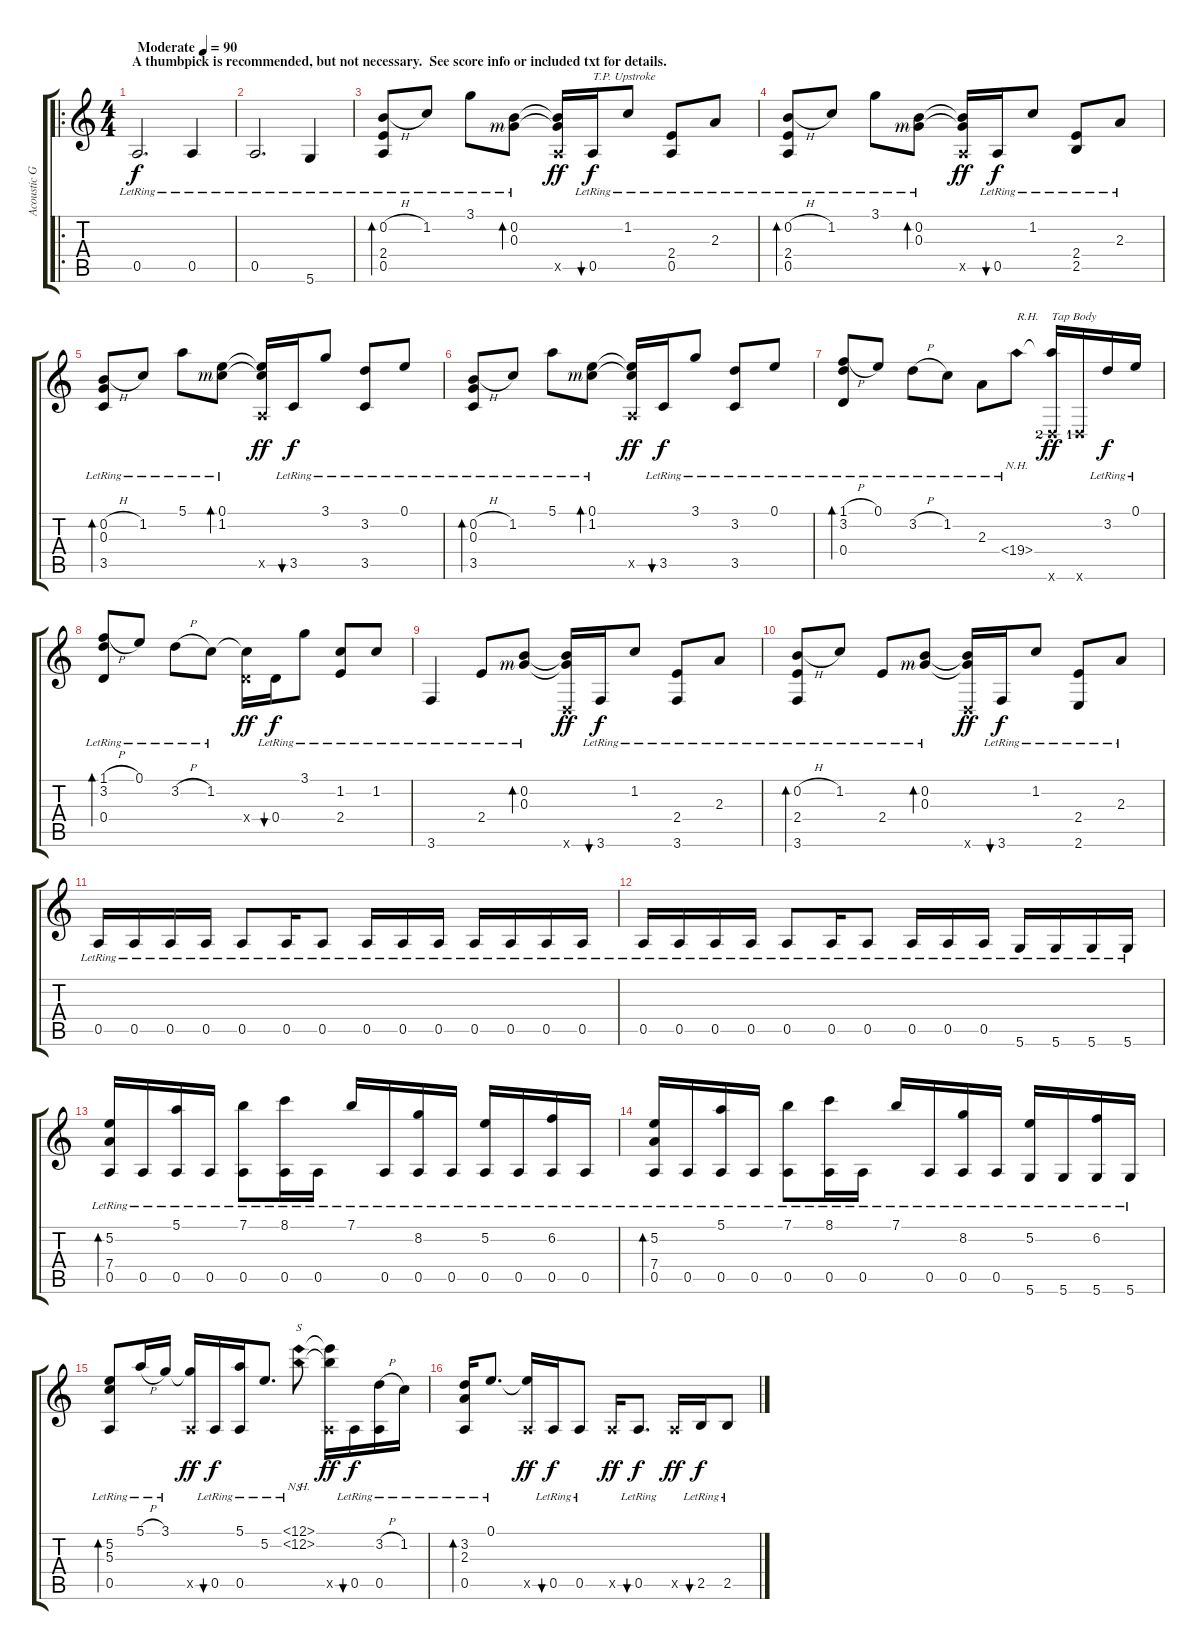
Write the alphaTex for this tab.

\track ("Acoustic Guitar 1" "Acoustic G") {instrument acousticguitarsteel}
\staff {score tabs}
\tuning (E4 B3 G3 D3 A2 D2) {hide}
\ro
\ts (4 4)
\section ("" "A thumbpick is recommended, but not necessary.  See score info or included txt for details.")
\tempo (90 "Moderate")
\clef g2
\ks c
0.5{lr}.2{d dy f instrument acousticguitarsteel} 0.5{lr}.4 |
0.5{lr}.2{d} 5.6{lr}.4 |
(0.2{h lr} 2.4{lr} 0.5{lr}).8{bd 60} 1.2{lr}.8 3.1{lr}.8 (0.2{lr} 0.3{lr rf 3}).8{bd 30} (0.2{t} 0.3{t} 0.5{x}).16{dy ff} 0.5{lr}.16{bu 60 txt "T.P. Upstroke" dy f} 1.2{lr}.8 (2.4{lr} 0.5{lr}).8 2.3{lr}.8 |
(0.2{h lr} 2.4{lr} 0.5{lr}).8{bd 60} 1.2{lr}.8 3.1{lr}.8 (0.2{lr} 0.3{lr rf 3}).8{bd 30} (0.2{t} 0.3{t} 0.5{x}).16{dy ff} 0.5{lr}.16{bu 60 dy f} 1.2{lr}.8 (2.4{lr} 2.5{lr}).8 2.3{lr}.8 |
(0.2{h lr} 0.3{lr} 3.5{lr}).8{bd 60} 1.2{lr}.8 5.1{lr}.8 (0.1{lr} 1.2{lr rf 3}).8{bd 30} (0.1{t} 1.2{t} 0.5{x}).16{dy ff} 3.5{lr}.16{bu 60 dy f} 3.1{lr}.8 (3.2{lr} 3.5{lr}).8 0.1{lr}.8 |
(0.2{h lr} 0.3{lr} 3.5{lr}).8{bd 60} 1.2{lr}.8 5.1{lr}.8 (0.1{lr} 1.2{lr rf 3}).8{bd 30} (0.1{t} 1.2{t} 0.5{x}).16{dy ff} 3.5{lr}.16{bu 60 dy f} 3.1{lr}.8 (3.2{lr} 3.5{lr}).8 0.1{lr}.8 |
(1.1{h lr} 3.2{lr} 0.4{lr}).8{bd 60} 0.1{lr}.8 3.2{h lr}.8 1.2{lr}.8 2.3{lr}.8 19.4{nh lr}.8{txt "R.H."} (19.4{t} 0.6{x lf 3}).16{txt "Tap Body" dy ff} 0.6{x lf 2}.16 3.2{lr}.16{dy f} 0.1{lr}.16 |
(1.1{h lr} 3.2{lr} 0.4{lr}).8{bd 60} 0.1{lr}.8 3.2{h lr}.8 1.2{lr}.8 (1.2{t} 0.4{x}).16{dy ff} 0.4{lr}.16{bu 60 dy f} 3.1{lr}.8 (1.2{lr} 2.4{lr}).8 1.2{lr}.8 |
3.6{lr}.4 2.4{lr}.8 (0.2{lr} 0.3{lr rf 3}).8{bd 30} (0.2{t} 0.3{t} 0.6{x}).16{dy ff} 3.6{lr}.16{bu 60 dy f} 1.2{lr}.8 (2.4{lr} 3.6{lr}).8 2.3{lr}.8 |
(0.2{h lr} 2.4{lr} 3.6{lr}).8{bd 60} 1.2{lr}.8 2.4{lr}.8 (0.2{lr} 0.3{lr rf 3}).8{bd 30} (0.2{t} 0.3{t} 0.6{x}).16{dy ff} 3.6{lr}.16{bu 60 dy f} 1.2{lr}.8 (2.4{lr} 2.6{lr}).8 2.3{lr}.8 |
0.5{lr}.16 0.5{lr}.16 0.5{lr}.16 0.5{lr}.16 0.5{lr}.8 0.5{lr}.16 0.5{lr}.8 0.5{lr}.16 0.5{lr}.16 0.5{lr}.16 0.5{lr}.16 0.5{lr}.16 0.5{lr}.16 0.5{lr}.16 |
0.5{lr}.16 0.5{lr}.16 0.5{lr}.16 0.5{lr}.16 0.5{lr}.8 0.5{lr}.16 0.5{lr}.8 0.5{lr}.16 0.5{lr}.16 0.5{lr}.16 5.6{lr}.16 5.6{lr}.16 5.6{lr}.16 5.6{lr}.16 |
(5.2{lr} 7.4{lr} 0.5{lr}).16{bd 60} 0.5{lr}.16 (5.1{lr} 0.5{lr}).16 0.5{lr}.16 (7.1{lr} 0.5{lr}).8 (8.1{lr} 0.5{lr}).16 0.5{lr}.16 7.1{lr}.16 0.5{lr}.16 (8.2{lr} 0.5{lr}).16 0.5{lr}.16 (5.2{lr} 0.5{lr}).16 0.5{lr}.16 (6.2{lr} 0.5{lr}).16 0.5{lr}.16 |
(5.2{lr} 7.4{lr} 0.5{lr}).16{bd 60} 0.5{lr}.16 (5.1{lr} 0.5{lr}).16 0.5{lr}.16 (7.1{lr} 0.5{lr}).8 (8.1{lr} 0.5{lr}).16 0.5{lr}.16 7.1{lr}.16 0.5{lr}.16 (8.2{lr} 0.5{lr}).16 0.5{lr}.16 (5.2{lr} 5.6{lr}).16 5.6{lr}.16 (6.2{lr} 5.6{lr}).16 5.6{lr}.16 |
(5.2{lr} 5.3{lr} 0.5{lr}).8{bd 60} 5.1{h lr}.16 3.1{lr}.16 (3.1{t} 0.5{x}).16{dy ff} 0.5{lr}.16{bu 60 dy f} (5.1{lr} 0.5{lr}).16 5.2{lr}.8{d} (12.1{nh lr} 12.2{nh lr}).8{s} (12.1{t} 12.2{t} 0.5{x}).16{dy ff} 0.5{lr}.16{bu 60 dy f} (3.2{h lr} 0.5{lr}).16 1.2{lr}.16 |
(3.2{lr} 2.3{lr} 0.5{lr}).16{bd 60} 0.1{lr}.8{d} (0.1{t} 0.5{x}).16{dy ff} 0.5{lr}.16{bu 60 dy f} 0.5{lr}.8 0.5{x}.16{dy ff} 0.5{lr}.8{d bu 60 dy f} 0.5{x}.16{dy ff} 2.5{lr}.16{bu 60 dy f} 2.5{lr}.8
